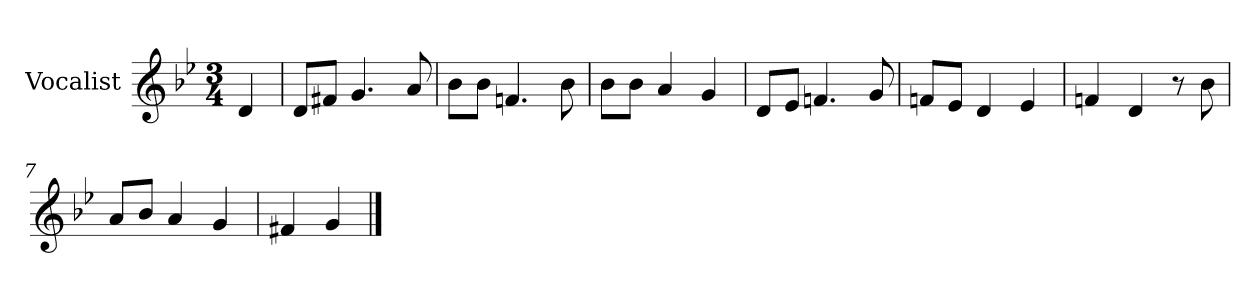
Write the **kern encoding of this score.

**kern
*part1
*staff1
*I"Vocalist
*k[b-e-]
*g:
*M3/4
=
4d
=1
8dL
8f#XJ
4.g
8a
=2
8b-L
8b-J
4.fn
8b-
=3
8b-L
8b-J
4a
4g
=4
8dL
8e-J
4.fn
8g
=5
8fnL
8e-J
4d
4e-
=6
4fn
4d
8r
8b-
=7
8aL
8b-J
4a
4g
=8
4f#X
4g
==
*-
